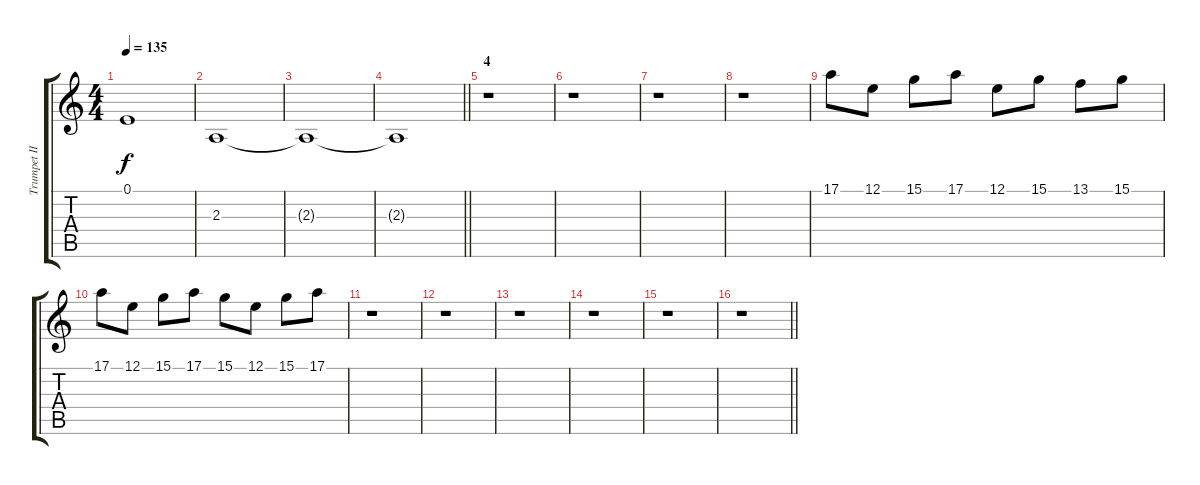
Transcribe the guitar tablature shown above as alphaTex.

\track ("Trumpet II" "Trumpet II") {instrument trumpet}
\staff {score tabs}
\tuning (E4 B3 G3 D3 A2 E2) {hide}
\ts (4 4)
\tempo 135
\clef g2
\ks c
0.1.1{dy f} |
2.3.1 |
2.3{t}.1 |
\barLineRight lightlight
2.3{t}.1 |
\section ("" "4")
r.1 |
r.1 |
r.1 |
r.1 |
17.1.8 12.1.8 15.1.8 17.1.8 12.1.8 15.1.8 13.1.8 15.1.8 |
17.1.8 12.1.8 15.1.8 17.1.8 15.1.8 12.1.8 15.1.8 17.1.8 |
r.1 |
r.1 |
r.1 |
r.1 |
r.1 |
\barLineRight lightlight
r.1
